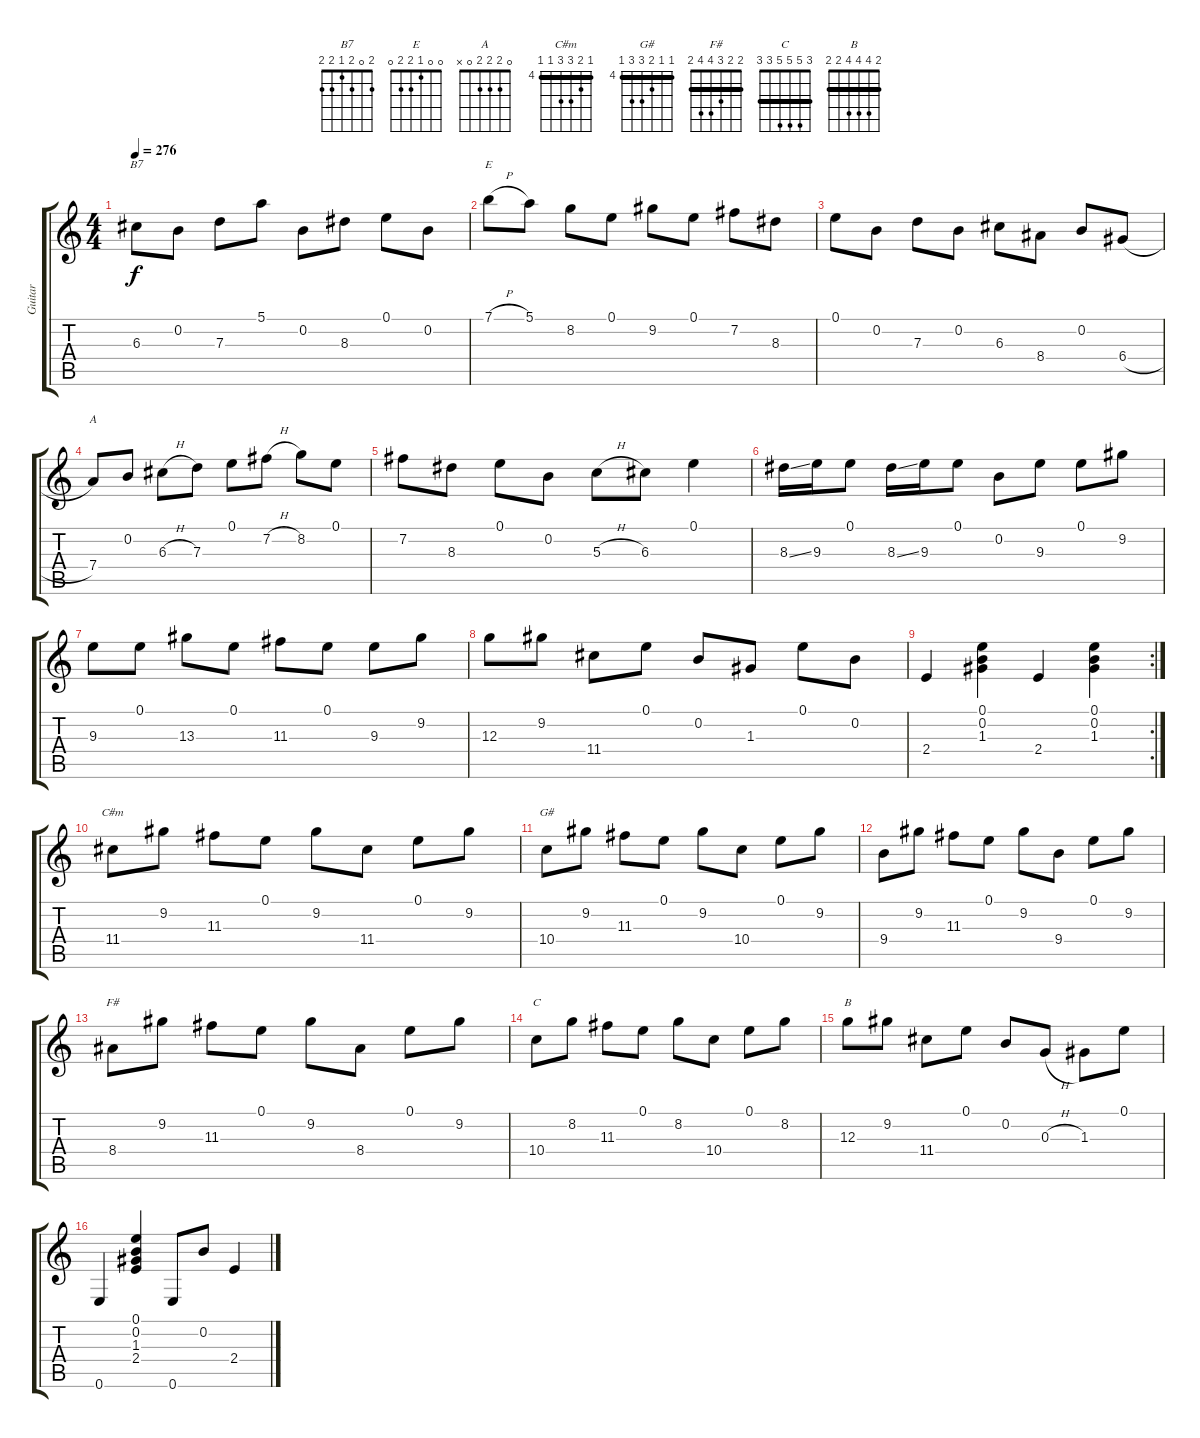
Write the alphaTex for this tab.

\track ("Guitar" "Guitar") {instrument acousticguitarsteel}
\staff {score tabs}
\tuning (E4 B3 G3 D3 A2 E2) {hide}
\chord ("B7" 2 0 2 1 2 2)
\chord ("E" 0 0 1 2 2 0)
\chord ("A" 0 2 2 2 0 x)
\chord ("C#m" 4 5 6 6 4 4) {firstfret 4 barre 4}
\chord ("G#" 4 4 5 6 6 4) {firstfret 4 barre 4}
\chord ("F#" 2 2 3 4 4 2) {barre 2}
\chord ("C" 3 5 5 5 3 3) {barre 3}
\chord ("B" 2 4 4 4 2 2) {barre 2}
\ts (4 4)
\tempo 276
\clef g2
\ks c
6.3.8{ch "B7" dy f} 0.2.8 7.3.8 5.1.8 0.2.8 8.3.8 0.1.8 0.2.8 |
7.1{h}.8{ch "E"} 5.1.8 8.2.8 0.1.8 9.2.8 0.1.8 7.2.8 8.3.8 |
0.1.8 0.2.8 7.3.8 0.2.8 6.3.8 8.4.8 0.2.8 6.4{h}.8 |
7.4.8{ch "A"} 0.2.8 6.3{h}.8 7.3.8 0.1.8 7.2{h}.8 8.2.8 0.1.8 |
7.2.8 8.3.8 0.1.8 0.2.8 5.3{h}.8 6.3.8 0.1.4 |
8.3{ss}.16 9.3.16 0.1.8 8.3{ss}.16 9.3.16 0.1.8 0.2.8 9.3.8 0.1.8 9.2.8 |
9.3.8 0.1.8 13.3.8 0.1.8 11.3.8 0.1.8 9.3.8 9.2.8 |
12.3.8 9.2.8 11.4.8 0.1.8 0.2.8 1.3.8 0.1.8 0.2.8 |
\rc 2
2.4.4 (0.1 0.2 1.3).4 2.4.4 (0.1 0.2 1.3).4 |
11.4.8{ch "C#m"} 9.2.8 11.3.8 0.1.8 9.2.8 11.4.8 0.1.8 9.2.8 |
10.4.8{ch "G#"} 9.2.8 11.3.8 0.1.8 9.2.8 10.4.8 0.1.8 9.2.8 |
9.4.8 9.2.8 11.3.8 0.1.8 9.2.8 9.4.8 0.1.8 9.2.8 |
8.4.8{ch "F#"} 9.2.8 11.3.8 0.1.8 9.2.8 8.4.8 0.1.8 9.2.8 |
10.4.8{ch "C"} 8.2.8 11.3.8 0.1.8 8.2.8 10.4.8 0.1.8 8.2.8 |
12.3.8{ch "B"} 9.2.8 11.4.8 0.1.8 0.2.8 0.3{h}.8 1.3.8 0.1.8 |
0.6.4 (0.1 0.2 1.3 2.4).4 0.6.8 0.2.8 2.4.4
